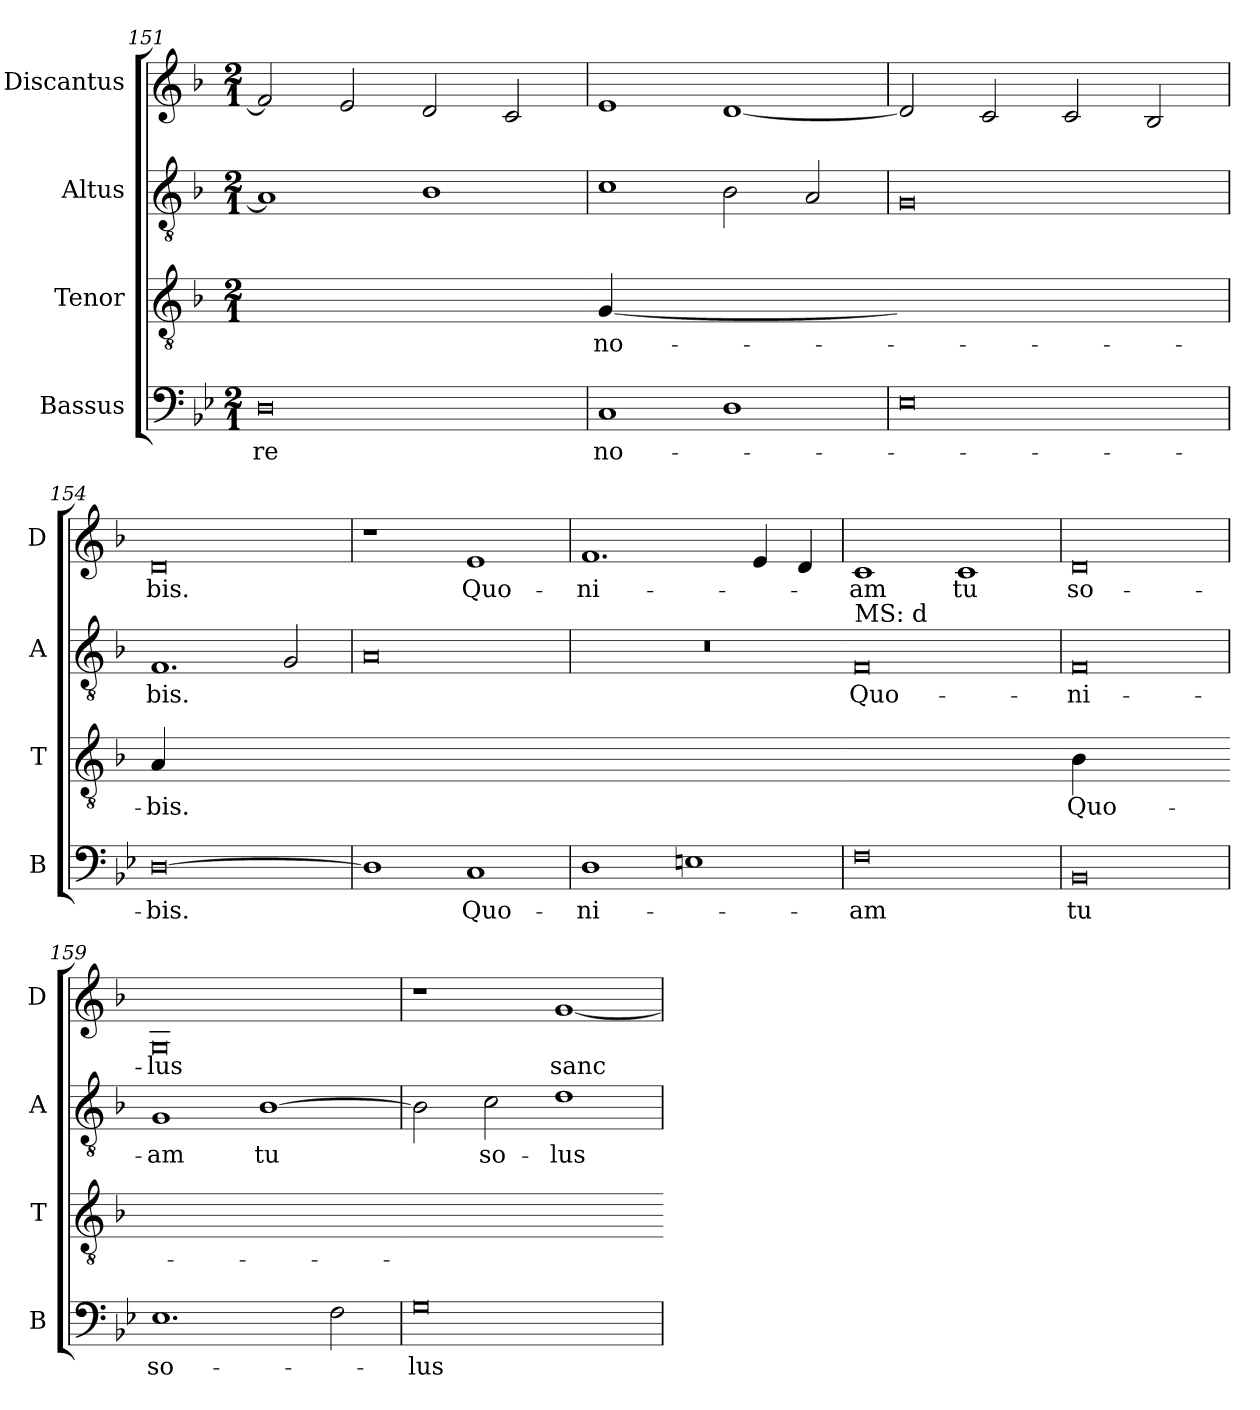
**kern	**text	**kern	**text	**kern	**text	**kern	**text
*part4	*part4	*part3	*part3	*part2	*part2	*part1	*part1
*staff4	*staff4	*staff3	*staff3	*staff2	*staff2	*staff1	*staff1
*I"Bassus	*	*I"Tenor	*	*I"Altus	*	*I"Discantus	*
*I'B	*	*I'T	*	*I'A	*	*I'D	*
*clefF4	*	*clefGv2	*	*clefGv2	*	*clefG2	*
*k[b-e-]	*	*k[b-]	*	*k[b-]	*	*k[b-]	*
*M2/1	*	*M2/1	*	*M2/1	*	*M2/1	*
=151	=151	=151	=151	=151	=151	=151	=151
!	!	!LO:N:vis=4	!	!	!	!	!
0D	-re	0Fyy]	.	1A]	.	2f]	.
.	.	.	.	.	.	2e	.
.	.	.	.	1B-	.	2d	.
.	.	.	.	.	.	2c	.
=152	=152	=152-	=152	=152	=152	=152	=152
!	!	!LO:N:vis=4	!	!	!	!	!
1C	no-	[0G	no-	1c	.	1e	.
1D	.	.	.	2B-	.	[1d	.
.	.	.	.	2A	.	.	.
=153	=153	=153-	=153	=153	=153	=153	=153
!	!	!LO:N:vis=4	!	!	!	!	!
0E-	.	0Gyy]	.	0G	.	2d]	.
.	.	.	.	.	.	2c	.
.	.	.	.	.	.	2c	.
.	.	.	.	.	.	2B-	.
=154	=154	=154	=154	=154	=154	=154	=154
!	!	!LO:N:vis=4	!	!	!	!	!
[0D	-bis.	[y0A	-bis.	1.F	-bis.	0d	-bis.
.	.	.	.	2G	.	.	.
=155	=155	=155-	=155	=155	=155	=155	=155
!	!	!LO:N:vis=4	!	!	!	!	!
1D]	.	0Ayy_y	.	0A	.	1r	.
1C	Quo-	.	.	.	.	1e	Quo-
=156	=156	=156-	=156	=156	=156	=156	=156
!	!	!LO:N:vis=4	!	!	!	!	!
1D	-ni-	0Ayy_	.	0r	.	1.f	-ni-
1En	.	.	.	.	.	.	.
.	.	.	.	.	.	4e	.
.	.	.	.	.	.	4d	.
=157	=157	=157-	=157	=157	=157	=157	=157
!	!	!	!	!LO:TX:a:t=MS&colon; d	!	!	!
!	!	!LO:N:vis=4	!	!	!	!	!
0F	-am	0Ayy]	.	0F	Quo-	1c	-am
.	.	.	.	.	.	1c	tu
=158	=158	=158-	=158	=158	=158	=158	=158
!	!	!LO:N:vis=4	!	!	!	!	!
0BB-	tu	[y0B-	Quo-	0F	-ni-	0d	so-
=159	=159	=159-	=159	=159	=159	=159	=159
!	!	!LO:N:vis=4	!	!	!	!	!
1.E-	so-	0B-yy_y	.	1G	-am	0G	-lus
.	.	.	.	[1B-	tu	.	.
2F	.	.	.	.	.	.	.
=160	=160	=160-	=160	=160	=160	=160	=160
!	!	!LO:N:vis=4	!	!	!	!	!
0G	-lus	0B-yy_	.	2B-]	.	1r	.
.	.	.	.	2c	so-	.	.
.	.	.	.	1d	-lus	[1g	sanc-
=	=	=-	=	=	=	=	=
*-	*-	*-	*-	*-	*-	*-	*-
